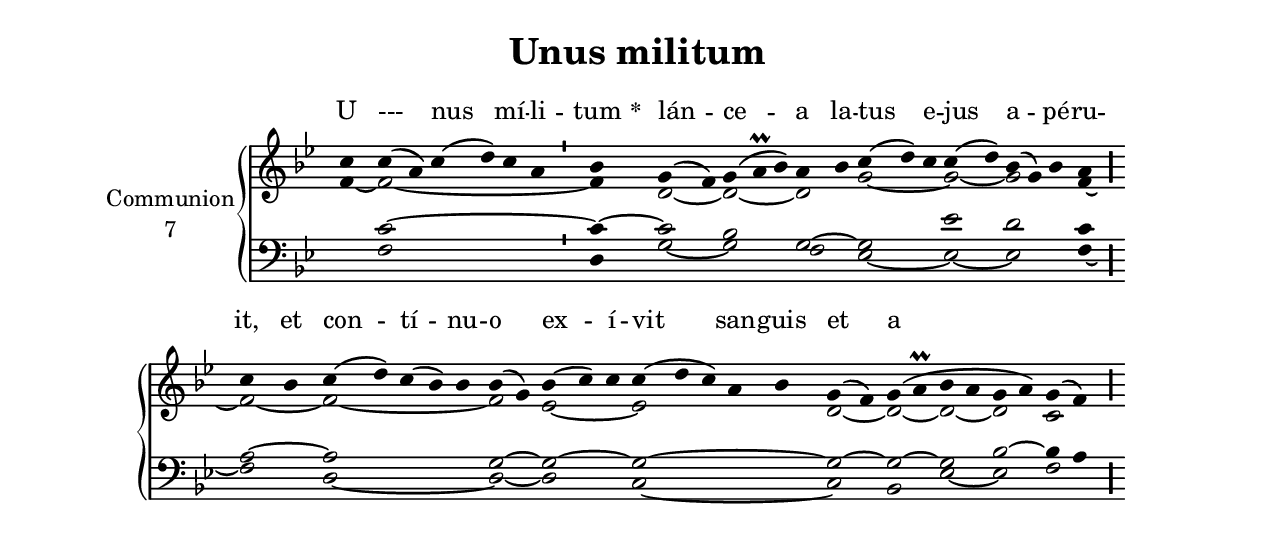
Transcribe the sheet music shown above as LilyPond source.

\version "2.18"
\include "gregorian.ly"
\include "noh2.ily"


%Page reference: page ii.143
%(volume.page)

global = {
 \key f \mixolydian
 \cadenzaOn 
}

\header {
  title = \markup \center-column {"Unus militum" \vspace #1 }
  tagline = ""
  composer = ""
}

\paper {
 #(include-special-characters)
  oddHeaderMarkup = \markup \fill-line {
    \line {}
    \center-column {
      \on-the-fly #first-page     " "
      \on-the-fly #not-first-page "Unus militum"
    }
    \line { \on-the-fly #print-page-number-check-first \fromproperty #'page:page-number-string }
  }
  evenHeaderMarkup = \markup \fill-line {
    \line { \on-the-fly #print-page-number-check-first \fromproperty #'page:page-number-string }
    \center-column { "Unus militum" }
    \line {}
  }
}

chantText = \lyricmode {
U --- nus mí -- li -- tum 
\set stanza = " * " lán -- ce -- a la -- tus e -- jus a -- pé -- ru -- it, 
et con -- tí -- nu -- o ex -- í -- vit san -- guis et a -- _ qua. }

chantMusic = {
\tieDown   c''4 c''4 ( a'4) c''4 ( d''4) c''4 a'4 \divisioMinima
 bes'4 g'4 ( f'4) g'4 ( a'\prall bes'4) a'4 bes'4 c''4 ( d''4) c''4 c''4 ( d''4) bes'4 ( g'4) bes'4 a'4 \divisioMaior \forceBreak

 c''4 bes'4 c''4 ( d''4) c''4 ( bes'4) bes'4 bes'4 ( g'4) bes'4 ( c''4) c''4 c''4 ( d''4 c''4) a'4 bes'4 g'4 ( f'4) g'4 ( a'\prall bes'4 a'4 g'4 a'4) g'4 ( f'4) 
}

altoMusic = {
f'4 ~ f'2*6/2 ~ \divisioMinima
f'4 d'2 ~ d'2*3/2 ~ d'2 g'2*3/2 ~ g'2 ~ g'2*3/2 f'4 ~ \divisioMaior
f'2 ~ f'2*5/2 ~ f'2 ees'2*3/2 ~ ees'2*5/2 d'2 ~ d'2 ~ d'2 ~ d'2 c'2 \divisioMaior
}

tenorMusic = {
r4 c'2*6/2 ~ \divisioMinima
c'4 ~ c'2 bes2*3/2 g2 ~ g2*3/2 ees'2 d'2*3/2 c'4 \divisioMaior
a2 ~ a2*5/2 g2 ~ g2*3/2 ~ g2*5/2 ~ g2 ~ g2 ~ g2 bes2 ~ bes4 a4 \divisioMaior
}

bassMusic = {
r4 f2*6/2 \divisioMinima
d4 g2 ~ g2*3/2 f2 ees2*3/2 ~ ees2 ~ ees2*3/2 f4 ~ \divisioMaior
f2 d2*5/2 ~ d2 ~ d2*3/2 c2*5/2 ~ c2 bes,2 ees2 ~ ees2 f2 \divisioMaior
}

voiceLines = {
\voiceLineStyle


}

\score{
  <<
    \new GrandStaff <<
      \set GrandStaff.autoBeaming = ##f
      \set GrandStaff.instrumentName = \markup \center-column {
        "Communion"
        "7"
      }
      \new Staff = up <<
        \new Voice = "chant" {
          \voiceOne \global \chantMusic
        }
        \new Voice {
          \voiceTwo \global \altoMusic
        }
      >>

      \new Staff = down <<
        \clef bass
        \new Voice {
          \voiceOne \global \tenorMusic
        }
        \new Voice {
          \voiceTwo \global \bassMusic
        }
	\new Voice {
        \voiceThree \global \voiceLines
        }
      >>
    >>
    \new Lyrics \lyricsto chant {
      \chantText
    }
  >>
  \layout{
  }
  \midi{
    \tempo 4 = 125
  }
}
